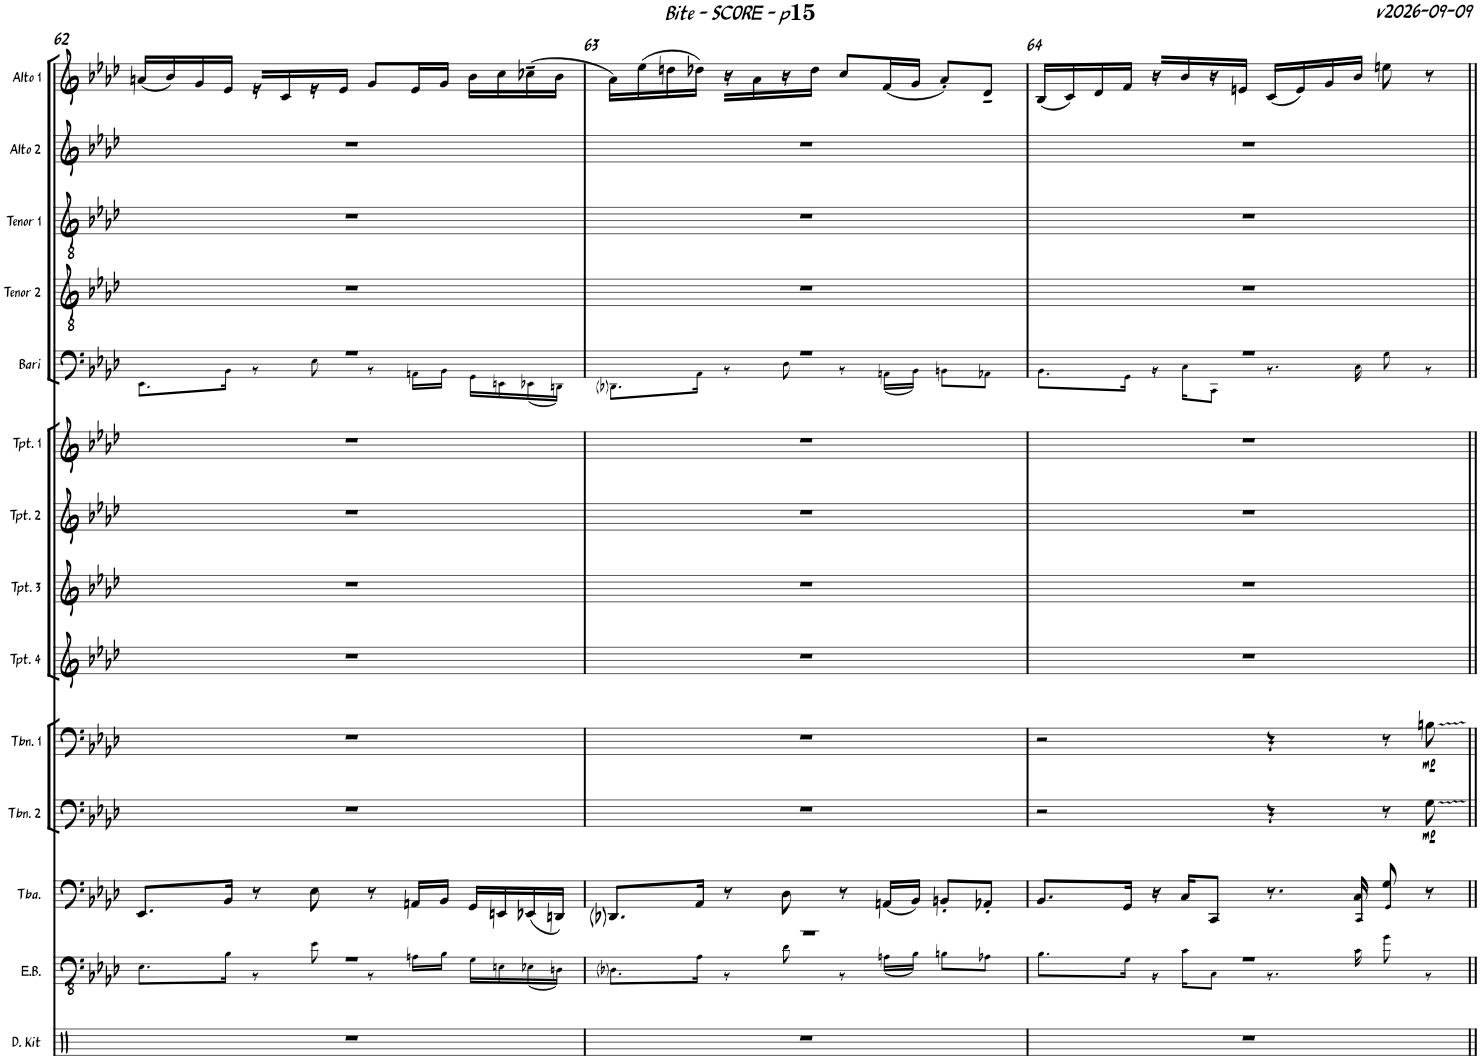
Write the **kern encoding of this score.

**kern	**kern	**kern	**kern	**dynam	**kern	**dynam	**kern	**kern	**kern	**kern	**kern	**kern	**kern	**kern	**kern
*part14	*part13	*part12	*part11	*part11	*part10	*part10	*part9	*part8	*part7	*part6	*part5	*part4	*part3	*part2	*part1
*staff14	*staff13	*staff12	*staff11	*staff11	*staff10	*staff10	*staff9	*staff8	*staff7	*staff6	*staff5	*staff4	*staff3	*staff2	*staff1
*I"Drum Kit	*I"Electric Bass	*I"Tuba	*I"Trombone 2	*	*I"Trombone 1	*	*I"Trumpet 4	*I"Trumpet 3	*I"Trumpet 2	*I"Trumpet 1	*I"Bari Sax	*I"Tenor Sax 2	*I"Tenor Sax 1	*I"Alto Sax 2	*I"Alto Sax 1
*I'D. Kit	*I'E.B.	*I'Tba.	*I'Tbn. 2	*	*I'Tbn. 1	*	*I'Tpt. 4	*I'Tpt. 3	*I'Tpt. 2	*I'Tpt. 1	*I'Bari	*I'Tenor 2	*I'Tenor 1	*I'Alto 2	*I'Alto 1
!!LO:PB:g=z
*clefX	*clefFv4	*clefF4	*clefF4	*	*clefF4	*	*clefG2	*clefG2	*clefG2	*clefG2	*clefF4	*clefGv2	*clefGv2	*clefG2	*clefG2
*	*	*	*	*	*	*	*Trd1c2	*Trd1c2	*Trd1c2	*Trd1c2	*Trd12c21	*Trd8c14	*Trd8c14	*Trd5c9	*Trd5c9
*k[]	*k[b-e-a-d-]	*k[b-e-a-d-]	*k[b-e-a-d-]	*	*k[b-e-a-d-]	*	*k[b-e-a-d-]	*k[b-e-a-d-]	*k[b-e-a-d-]	*k[b-e-a-d-]	*k[b-e-a-d-]	*k[b-e-a-d-]	*k[b-e-a-d-]	*k[b-e-a-d-]	*k[b-e-a-d-]
*M4/4	*M4/4	*M4/4	*M4/4	*	*M4/4	*	*M4/4	*M4/4	*M4/4	*M4/4	*M4/4	*M4/4	*M4/4	*M4/4	*M4/4
=62	=62	=62	=62	=62	=62	=62	=62	=62	=62	=62	=62	=62	=62	=62	=62
*	*^	*	*	*	*	*	*	*	*	*	*^	*	*	*	*
1r	1r	8.EE-\L	8.EE-/L	1r	.	1r	.	1r	1r	1r	1r	1r	8.EE-\L	1r	1r	1r	(16an/LL
.	.	.	.	.	.	.	.	.	.	.	.	.	.	.	.	.	16b-/)
.	.	.	.	.	.	.	.	.	.	.	.	.	.	.	.	.	16g/
.	.	16BB-\Jk	16BB-/Jk	.	.	.	.	.	.	.	.	.	16BB-\Jk	.	.	.	16e-/JJ
.	.	8r	8r	.	.	.	.	.	.	.	.	.	8r	.	.	.	16r
.	.	.	.	.	.	.	.	.	.	.	.	.	.	.	.	.	16c/
.	.	8E-\	8E-\	.	.	.	.	.	.	.	.	.	8E-\	.	.	.	16r
.	.	.	.	.	.	.	.	.	.	.	.	.	.	.	.	.	16e-/JJ
.	.	8r	8r	.	.	.	.	.	.	.	.	.	8r	.	.	.	8g/L
.	.	16AAn\LL	16AAn/LL	.	.	.	.	.	.	.	.	.	16AAn\LL	.	.	.	16e-/L
.	.	16BB-\JJ	16BB-/JJ	.	.	.	.	.	.	.	.	.	16BB-\JJ	.	.	.	16g/JJ
.	.	16GG\LL	16GG/LL	.	.	.	.	.	.	.	.	.	16GG\LL	.	.	.	16b-\LL
.	.	16EEn\	16EEn/	.	.	.	.	.	.	.	.	.	16EEn\	.	.	.	16cc\
.	.	(16EE-X\	(16EE-X/	.	.	.	.	.	.	.	.	.	(16EE-X\	.	.	.	(16cc-X~\
.	.	16DDn\JJ)	16DDn/JJ)	.	.	.	.	.	.	.	.	.	16DDn\JJ)	.	.	.	16b-\JJ
=63	=63	=63	=63	=63	=63	=63	=63	=63	=63	=63	=63	=63	=63	=63	=63	=63	=63
1r	1r	8.DD-i\L	8.DD-i/L	1r	.	1r	.	1r	1r	1r	1r	1r	8.DD-i\L	1r	1r	1r	16a-\LL)
.	.	.	.	.	.	.	.	.	.	.	.	.	.	.	.	.	(16ee-\
.	.	.	.	.	.	.	.	.	.	.	.	.	.	.	.	.	16ddn\
.	.	16AA-\Jk	16AA-/Jk	.	.	.	.	.	.	.	.	.	16AA-\Jk	.	.	.	16dd-X\JJ)
.	.	8r	8r	.	.	.	.	.	.	.	.	.	8r	.	.	.	16r
.	.	.	.	.	.	.	.	.	.	.	.	.	.	.	.	.	16a-\
.	.	8D-\	8D-\	.	.	.	.	.	.	.	.	.	8D-\	.	.	.	16r
.	.	.	.	.	.	.	.	.	.	.	.	.	.	.	.	.	16dd-\JJ
.	.	8r	8r	.	.	.	.	.	.	.	.	.	8r	.	.	.	8cc/L
.	.	(16AAn\LL	(16AAn/LL	.	.	.	.	.	.	.	.	.	(16AAn\LL	.	.	.	(16f/L
.	.	16BB-\JJ)	16BB-/JJ)	.	.	.	.	.	.	.	.	.	16BB-\JJ)	.	.	.	16g/JJ
.	.	8BBn\L	8BBn'/L	.	.	.	.	.	.	.	.	.	8BBn\L	.	.	.	8a-'/L)
.	.	8AA-X\J	8AA-X'/J	.	.	.	.	.	.	.	.	.	8AA-X\J	.	.	.	8d-~/J
=64	=64	=64	=64	=64	=64	=64	=64	=64	=64	=64	=64	=64	=64	=64	=64	=64	=64
1r	1r	8.BB-\L	8.BB-/L	2r	.	2r	.	1r	1r	1r	1r	1r	8.BB-\L	1r	1r	1r	(16B-/LL
.	.	.	.	.	.	.	.	.	.	.	.	.	.	.	.	.	16c/)
.	.	.	.	.	.	.	.	.	.	.	.	.	.	.	.	.	16d-/
.	.	16GG\Jk	16GG/JL	.	.	.	.	.	.	.	.	.	16GG\Jk	.	.	.	16f/JJ
.	.	16r	16r	.	.	.	.	.	.	.	.	.	16r	.	.	.	16r
.	.	16C\KL	16C/KL	.	.	.	.	.	.	.	.	.	16C\KL	.	.	.	16b-/
.	.	8CC\J	8CC/J	.	.	.	.	.	.	.	.	.	8CC\J	.	.	.	16r
.	.	.	.	.	.	.	.	.	.	.	.	.	.	.	.	.	16en/JJ
.	.	8.r	8.r	4r	.	4r	.	.	.	.	.	.	8.r	.	.	.	(16c/LL
.	.	.	.	.	.	.	.	.	.	.	.	.	.	.	.	.	16e/)
.	.	.	.	.	.	.	.	.	.	.	.	.	.	.	.	.	16g/
.	.	16C\	16CC/ 16C/	.	.	.	.	.	.	.	.	.	16C\	.	.	.	16b-/JJ
.	.	8G\	8GG/ 8G/	8r	.	8r	.	.	.	.	.	.	8G\	.	.	.	8een\
!	!	!	!	!	!LO:DY:b	!	!LO:DY:b	!	!	!	!	!	!	!	!	!	!
.	.	8r	8r	8G\	mp	8Bn\	mp	.	.	.	.	.	8r	.	.	.	8r
*	*v	*v	*	*	*	*	*	*	*	*	*	*v	*v	*	*	*	*
=||	=||	=||	=||	=||	=||	=||	=||	=||	=||	=||	=||	=||	=||	=||	=||
*-	*-	*-	*-	*-	*-	*-	*-	*-	*-	*-	*-	*-	*-	*-	*-
